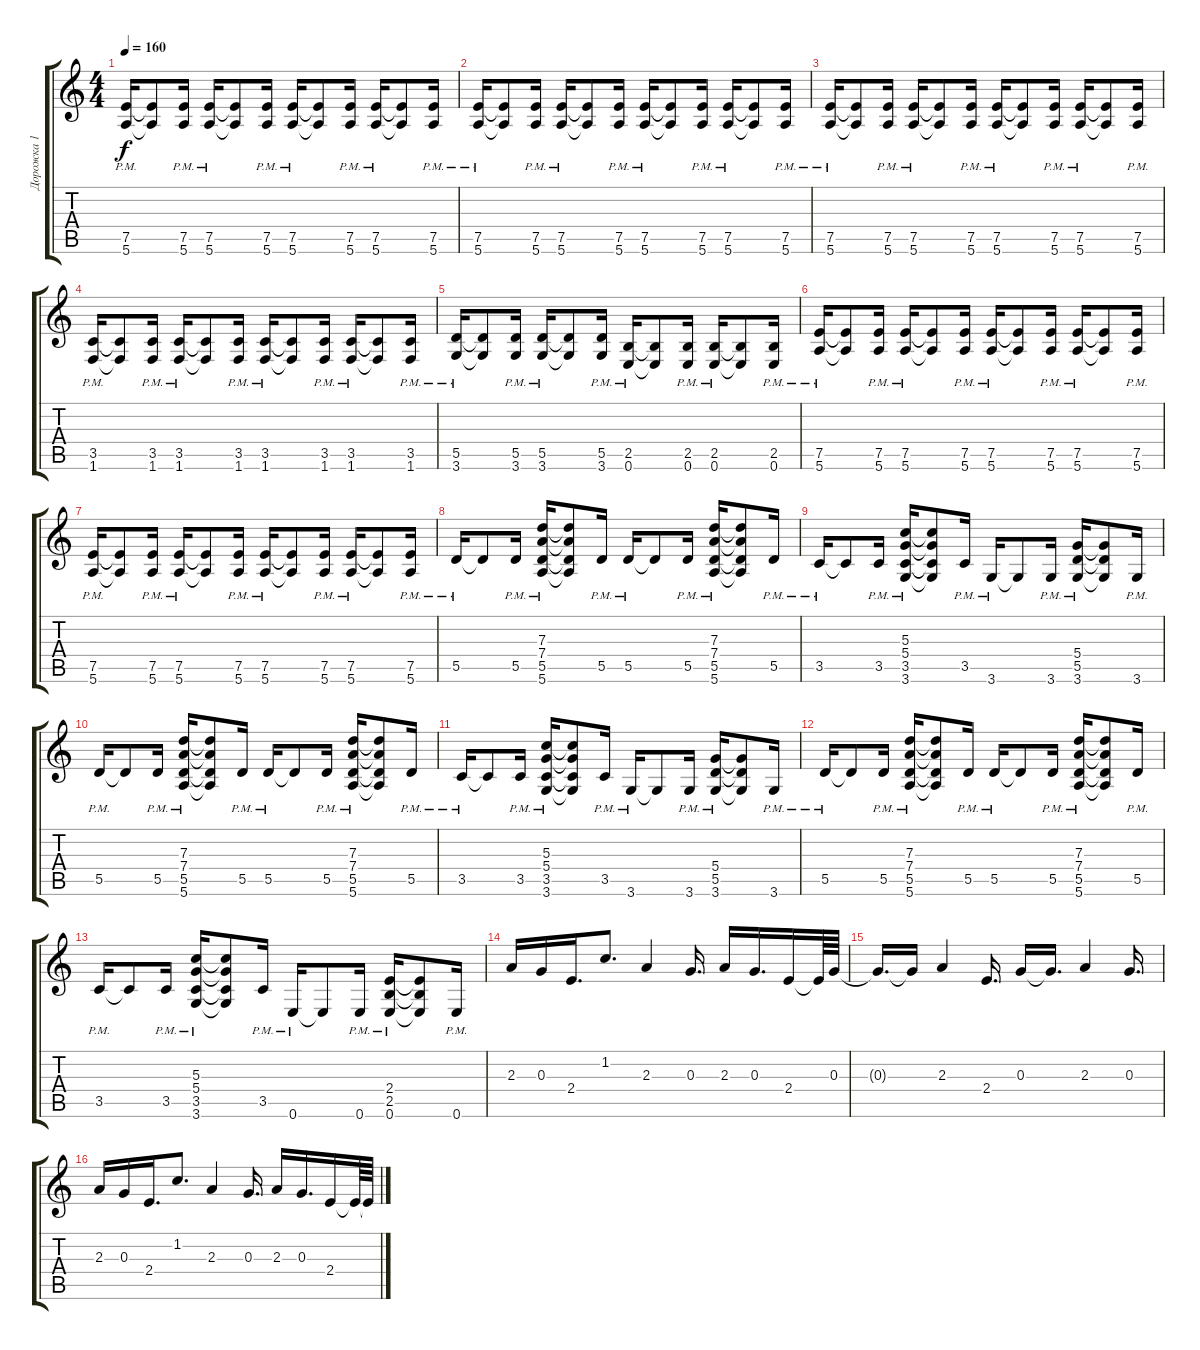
\track ("Дорожка 1" "Дорожка 1") {instrument distortionguitar}
\staff {score tabs}
\tuning (E4 B3 G3 D3 A2 E2) {hide}
\ts (4 4)
\tempo 160
\clef g2
\ks c
(7.5{pm} 5.6{pm}).16{dy f} (7.5{t} 5.6{t}).8 (7.5{pm} 5.6{pm}).16 (7.5{pm} 5.6{pm}).16 (7.5{t} 5.6{t}).8 (7.5{pm} 5.6{pm}).16 (7.5{pm} 5.6{pm}).16 (7.5{t} 5.6{t}).8 (7.5{pm} 5.6{pm}).16 (7.5{pm} 5.6{pm}).16 (7.5{t} 5.6{t}).8 (7.5{pm} 5.6{pm}).16 |
(7.5{pm} 5.6{pm}).16 (7.5{t} 5.6{t}).8 (7.5{pm} 5.6{pm}).16 (7.5{pm} 5.6{pm}).16 (7.5{t} 5.6{t}).8 (7.5{pm} 5.6{pm}).16 (7.5{pm} 5.6{pm}).16 (7.5{t} 5.6{t}).8 (7.5{pm} 5.6{pm}).16 (7.5{pm} 5.6{pm}).16 (7.5{t} 5.6{t}).8 (7.5{pm} 5.6{pm}).16 |
(7.5{pm} 5.6{pm}).16 (7.5{t} 5.6{t}).8 (7.5{pm} 5.6{pm}).16 (7.5{pm} 5.6{pm}).16 (7.5{t} 5.6{t}).8 (7.5{pm} 5.6{pm}).16 (7.5{pm} 5.6{pm}).16 (7.5{t} 5.6{t}).8 (7.5{pm} 5.6{pm}).16 (7.5{pm} 5.6{pm}).16 (7.5{t} 5.6{t}).8 (7.5{pm} 5.6{pm}).16 |
(3.5{pm} 1.6{pm}).16 (3.5{t} 1.6{t}).8 (3.5{pm} 1.6{pm}).16 (3.5{pm} 1.6{pm}).16 (3.5{t} 1.6{t}).8 (3.5{pm} 1.6{pm}).16 (3.5{pm} 1.6{pm}).16 (3.5{t} 1.6{t}).8 (3.5{pm} 1.6{pm}).16 (3.5{pm} 1.6{pm}).16 (3.5{t} 1.6{t}).8 (3.5{pm} 1.6{pm}).16 |
(5.5{pm} 3.6{pm}).16 (5.5{t} 3.6{t}).8 (5.5{pm} 3.6{pm}).16 (5.5{pm} 3.6{pm}).16 (5.5{t} 3.6{t}).8 (5.5{pm} 3.6{pm}).16 (2.5{pm} 0.6{pm}).16 (2.5{t} 0.6{t}).8 (2.5{pm} 0.6{pm}).16 (2.5{pm} 0.6{pm}).16 (2.5{t} 0.6{t}).8 (2.5{pm} 0.6{pm}).16 |
(7.5{pm} 5.6{pm}).16 (7.5{t} 5.6{t}).8 (7.5{pm} 5.6{pm}).16 (7.5{pm} 5.6{pm}).16 (7.5{t} 5.6{t}).8 (7.5{pm} 5.6{pm}).16 (7.5{pm} 5.6{pm}).16 (7.5{t} 5.6{t}).8 (7.5{pm} 5.6{pm}).16 (7.5{pm} 5.6{pm}).16 (7.5{t} 5.6{t}).8 (7.5{pm} 5.6{pm}).16 |
(7.5{pm} 5.6{pm}).16 (7.5{t} 5.6{t}).8 (7.5{pm} 5.6{pm}).16 (7.5{pm} 5.6{pm}).16 (7.5{t} 5.6{t}).8 (7.5{pm} 5.6{pm}).16 (7.5{pm} 5.6{pm}).16 (7.5{t} 5.6{t}).8 (7.5{pm} 5.6{pm}).16 (7.5{pm} 5.6{pm}).16 (7.5{t} 5.6{t}).8 (7.5{pm} 5.6{pm}).16 |
5.5{pm}.16 5.5{t}.8 5.5{pm}.16 (7.3{pm} 7.4{pm} 5.5{pm} 5.6{pm}).16 (7.3{t} 7.4{t} 5.5{t} 5.6{t}).8 5.5{pm}.16 5.5{pm}.16 5.5{t}.8 5.5{pm}.16 (7.3{pm} 7.4{pm} 5.5{pm} 5.6{pm}).16 (7.3{t} 7.4{t} 5.5{t} 5.6{t}).8 5.5{pm}.16 |
3.5{pm}.16 3.5{t}.8 3.5{pm}.16 (5.3{pm} 5.4{pm} 3.5{pm} 3.6{pm}).16 (5.3{t} 5.4{t} 3.5{t} 3.6{t}).8 3.5{pm}.16 3.6{pm}.16 3.6{t}.8 3.6{pm}.16 (5.4{pm} 5.5{pm} 3.6{pm}).16 (5.4{t} 5.5{t} 3.6{t}).8 3.6{pm}.16 |
5.5{pm}.16 5.5{t}.8 5.5{pm}.16 (7.3{pm} 7.4{pm} 5.5{pm} 5.6{pm}).16 (7.3{t} 7.4{t} 5.5{t} 5.6{t}).8 5.5{pm}.16 5.5{pm}.16 5.5{t}.8 5.5{pm}.16 (7.3{pm} 7.4{pm} 5.5{pm} 5.6{pm}).16 (7.3{t} 7.4{t} 5.5{t} 5.6{t}).8 5.5{pm}.16 |
3.5{pm}.16 3.5{t}.8 3.5{pm}.16 (5.3{pm} 5.4{pm} 3.5{pm} 3.6{pm}).16 (5.3{t} 5.4{t} 3.5{t} 3.6{t}).8 3.5{pm}.16 3.6{pm}.16 3.6{t}.8 3.6{pm}.16 (5.4{pm} 5.5{pm} 3.6{pm}).16 (5.4{t} 5.5{t} 3.6{t}).8 3.6{pm}.16 |
5.5{pm}.16 5.5{t}.8 5.5{pm}.16 (7.3{pm} 7.4{pm} 5.5{pm} 5.6{pm}).16 (7.3{t} 7.4{t} 5.5{t} 5.6{t}).8 5.5{pm}.16 5.5{pm}.16 5.5{t}.8 5.5{pm}.16 (7.3{pm} 7.4{pm} 5.5{pm} 5.6{pm}).16 (7.3{t} 7.4{t} 5.5{t} 5.6{t}).8 5.5{pm}.16 |
3.5{pm}.16 3.5{t}.8 3.5{pm}.16 (5.3{pm} 5.4{pm} 3.5{pm} 3.6{pm}).16 (5.3{t} 5.4{t} 3.5{t} 3.6{t}).8 3.5{pm}.16 0.6{pm}.16 0.6{t}.8 0.6{pm}.16 (2.4{pm} 2.5{pm} 0.6{pm}).16 (2.4{t} 2.5{t} 0.6{t}).8 0.6{pm}.16 |
2.3.16 0.3.16 2.4.16{d} 1.2.8{d} 2.3.4 0.3.16{d} 2.3.16 0.3.16{d} 2.4.16 2.4{t}.64 0.3.64 |
0.3{t}.16{d} 0.3{t}.16 2.3.4 2.4.16{d} 0.3.16 0.3{t}.16{d} 2.3.4 0.3.16{d} |
2.3.16 0.3.16 2.4.16{d} 1.2.8{d} 2.3.4 0.3.16{d} 2.3.16 0.3.16{d} 2.4.16 2.4{t}.64 2.4{t}.64
